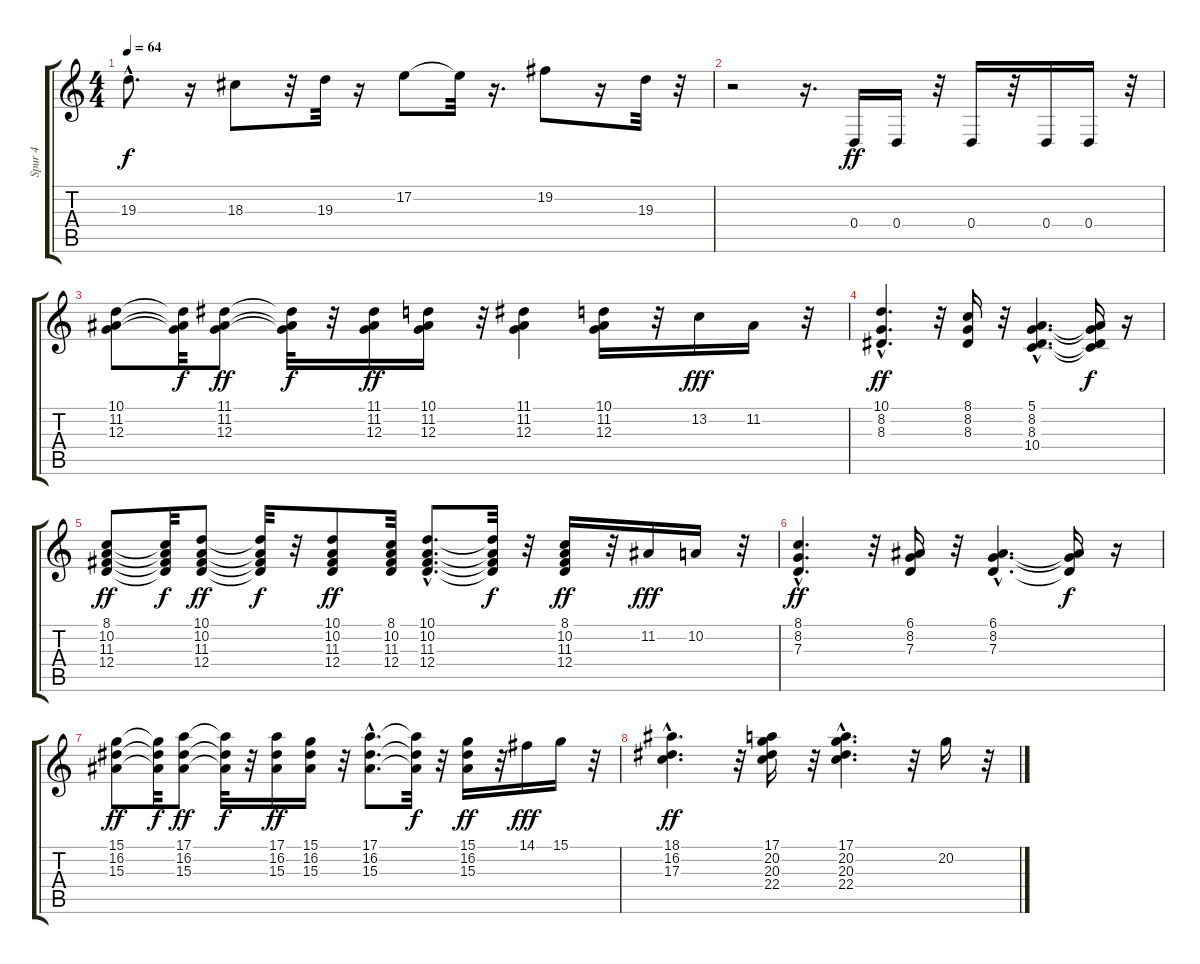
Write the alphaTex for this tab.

\track ("Spur 4" "Spur 4") {instrument acousticgrandpiano}
\staff {score tabs}
\tuning (E4 B3 G3 D3 A2 E2) {hide}
\ts (4 4)
\tempo 64
\clef g2
\ks c
19.3{hac}.8{d dy f} r.16 18.3.8 r.32 19.3.32 r.16 17.2.8 17.2{t}.32 r.16{d} 19.2.8 r.16 19.3.32 r.32 |
r.2 r.16{d} 0.4.16{dy ff} 0.4.16 r.32 0.4.16 r.32 0.4.16 0.4.16 r.32 |
(10.1 11.2 12.3).8 (10.1{t} 11.2{t} 12.3{t}).32{dy f} (11.1 11.2 12.3).8{dy ff} (11.1{t} 11.2{t} 12.3{t}).32{dy f} r.32 (11.1 11.2 12.3).16{dy ff} (10.1 11.2 12.3).16 r.32 (11.1 11.2 12.3).4 (10.1 11.2 12.3).16 r.32 13.2.16{dy fff} 11.2.16 r.32 |
(10.1{hac} 8.2{hac} 8.3{hac}).4{d dy ff} r.32 (8.1 8.2 8.3).16 r.32 (5.1{hac} 8.2{hac} 8.3{hac} 10.4{hac}).4{d} (5.1{t} 8.2{t} 8.3{t} 10.4{t}).16{dy f} r.16 |
(8.1 10.2 11.3 12.4).8{dy ff} (8.1{t} 10.2{t} 11.3{t} 12.4{t}).32{dy f} (10.1 10.2 11.3 12.4).8{dy ff} (10.1{t} 10.2{t} 11.3{t} 12.4{t}).32{dy f} r.32 (10.1 10.2 11.3 12.4).8{dy ff} (8.1 10.2 11.3 12.4).32 (10.1{hac} 10.2{hac} 11.3{hac} 12.4{hac}).8{d} (10.1{t} 10.2{t} 11.3{t} 12.4{t}).32{dy f} r.32 (8.1 10.2 11.3 12.4).16{dy ff} r.32 11.2.16{dy fff} 10.2.16 r.32 |
(8.1{hac} 8.2{hac} 7.3{hac}).4{d dy ff} r.32 (6.1 8.2 7.3).16 r.32 (6.1{hac} 8.2{hac} 7.3{hac}).4{d} (6.1{t} 8.2{t} 7.3{t}).16{dy f} r.16 |
(15.1 16.2 15.3).8{dy ff} (15.1{t} 16.2{t} 15.3{t}).32{dy f} (17.1 16.2 15.3).8{dy ff} (17.1{t} 16.2{t} 15.3{t}).32{dy f} r.32 (17.1 16.2 15.3).16{dy ff} (15.1 16.2 15.3).16 r.32 (17.1{hac} 16.2{hac} 15.3{hac}).8{d} (17.1{t} 16.2{t} 15.3{t}).32{dy f} r.32 (15.1 16.2 15.3).16{dy ff} r.32 14.1.16{dy fff} 15.1.16 r.32 |
(18.1{hac} 16.2{hac} 17.3{hac}).4{d dy ff} r.32 (17.1 20.2 20.3 22.4).16 r.32 (17.1{hac} 20.2{hac} 20.3{hac} 22.4{hac}).4{d} r.32 20.2.16 r.32
